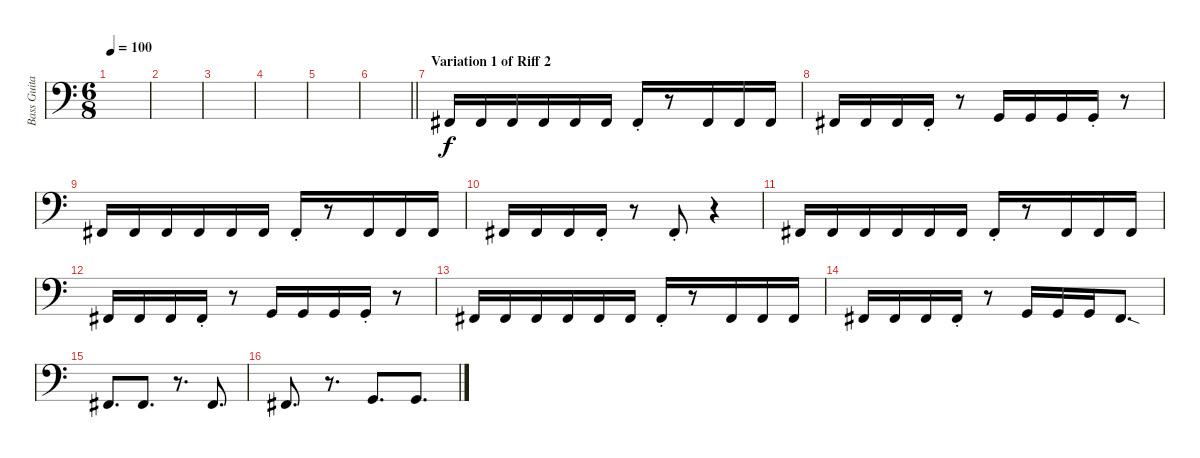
\track ("Bass Guitar" "Bass Guita") {instrument electricbassfinger}
\staff {score}
\tuning (F2 C2 G1 D1) {hide}
\ts (6 8)
\tempo 100
\clef f4
\ks c
|
|
|
|
|
\barLineRight lightlight
|
\section ("" "Variation 1 of Riff 2")
4.4.16 4.4.16 4.4.16 4.4.16 4.4.16 4.4.16 4.4{st}.16 r.8 4.4.16 4.4.16 4.4.16 |
4.4.16 4.4.16 4.4.16 4.4{st}.16 r.8 5.4.16 5.4.16 5.4.16 5.4{st}.16 r.8 |
4.4.16 4.4.16 4.4.16 4.4.16 4.4.16 4.4.16 4.4{st}.16 r.8 4.4.16 4.4.16 4.4.16 |
4.4.16 4.4.16 4.4.16 4.4{st}.16 r.8 4.4{st}.8 r.4 |
4.4.16 4.4.16 4.4.16 4.4.16 4.4.16 4.4.16 4.4{st}.16 r.8 4.4.16 4.4.16 4.4.16 |
4.4.16 4.4.16 4.4.16 4.4{st}.16 r.8 5.4.16 5.4.16 5.4.16 5.4{st}.16 r.8 |
4.4.16 4.4.16 4.4.16 4.4.16 4.4.16 4.4.16 4.4{st}.16 r.8 4.4.16 4.4.16 4.4.16 |
4.4.16 4.4.16 4.4.16 4.4{st}.16 r.8 5.4.16 5.4.16 5.4.16 4.4{sod}.8{d} |
4.4.8{d} 4.4.8{d} r.8{d} 4.4.8{d} |
4.4.8{d} r.8{d} 5.4.8{d} 5.4.8{d}
